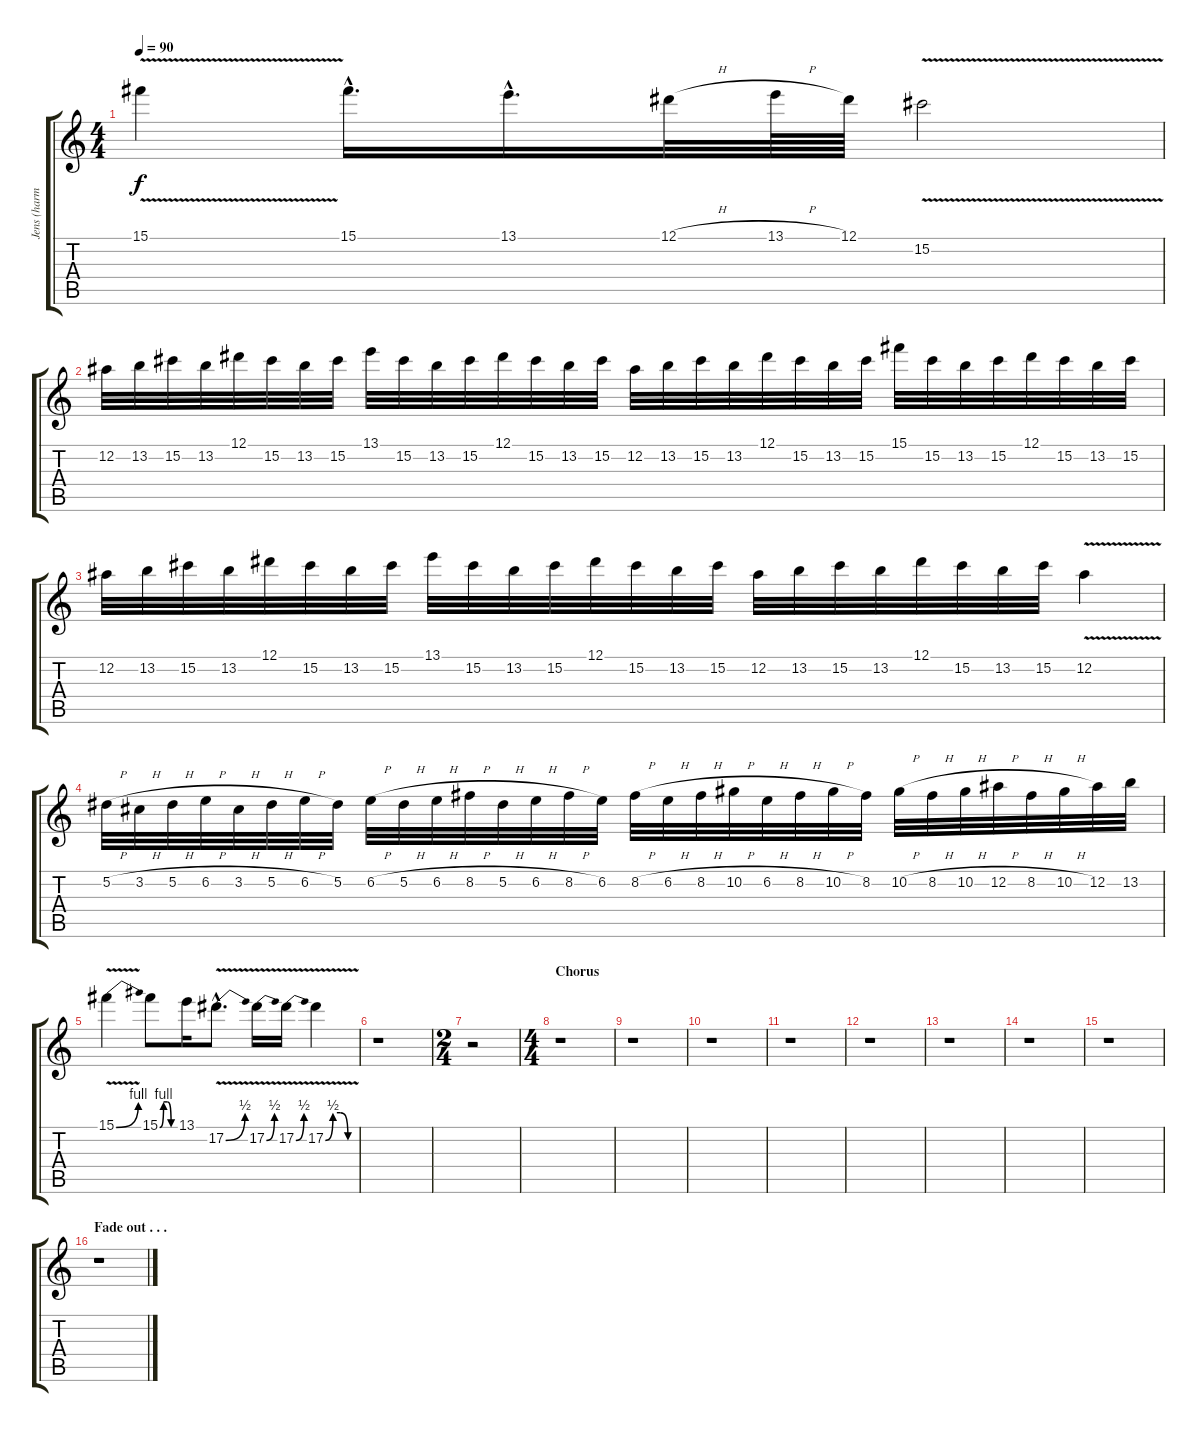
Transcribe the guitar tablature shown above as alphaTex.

\track ("Jens (harmony)" "Jens (harm") {instrument distortionguitar}
\staff {score tabs}
\tuning (Eb4 Bb3 Gb3 Db3 Ab2 Eb2) {hide}
\ts (4 4)
\tempo 90
\clef g2
\ks c
15.1{v}.4{dy f} 15.1{hac}.16{d} 13.1{hac}.16{d} 12.1{h}.32 13.1{h}.64 12.1.64 15.2{v}.2 |
12.2.32 13.2.32 15.2.32 13.2.32 12.1.32 15.2.32 13.2.32 15.2.32 13.1.32 15.2.32 13.2.32 15.2.32 12.1.32 15.2.32 13.2.32 15.2.32 12.2.32 13.2.32 15.2.32 13.2.32 12.1.32 15.2.32 13.2.32 15.2.32 15.1.32 15.2.32 13.2.32 15.2.32 12.1.32 15.2.32 13.2.32 15.2.32 |
12.2.32 13.2.32 15.2.32 13.2.32 12.1.32 15.2.32 13.2.32 15.2.32 13.1.32 15.2.32 13.2.32 15.2.32 12.1.32 15.2.32 13.2.32 15.2.32 12.2.32 13.2.32 15.2.32 13.2.32 12.1.32 15.2.32 13.2.32 15.2.32 12.2{v}.4 |
5.2{h}.32 3.2{h}.32 5.2{h}.32 6.2{h}.32 3.2{h}.32 5.2{h}.32 6.2{h}.32 5.2.32 6.2{h}.32 5.2{h}.32 6.2{h}.32 8.2{h}.32 5.2{h}.32 6.2{h}.32 8.2{h}.32 6.2.32 8.2{h}.32 6.2{h}.32 8.2{h}.32 10.2{h}.32 6.2{h}.32 8.2{h}.32 10.2{h}.32 8.2.32 10.2{h}.32 8.2{h}.32 10.2{h}.32 12.2{h}.32 8.2{h}.32 10.2{h}.32 12.2.32 13.2.32 |
15.1{be (bend 0 0 60 4) v}.4 15.1{be (custom 0 0 15 4 30 4 45 0 60 0)}.8 13.1.16 17.2{be (bend 0 0 60 2) v hac}.8{d} 17.2{be (bend 0 0 60 2) v}.16 17.2{be (bend 0 0 60 2) v}.16 17.2{be (custom 0 0 15 2 30 2 45 0 60 0) v}.4 |
r.1 |
\ts (2 4)
r.2 |
\ts (4 4)
\section ("" "Chorus")
r.1 |
r.1 |
r.1 |
r.1 |
r.1 |
r.1 |
r.1 |
r.1 |
\section ("" "Fade out . . .")
r.1
